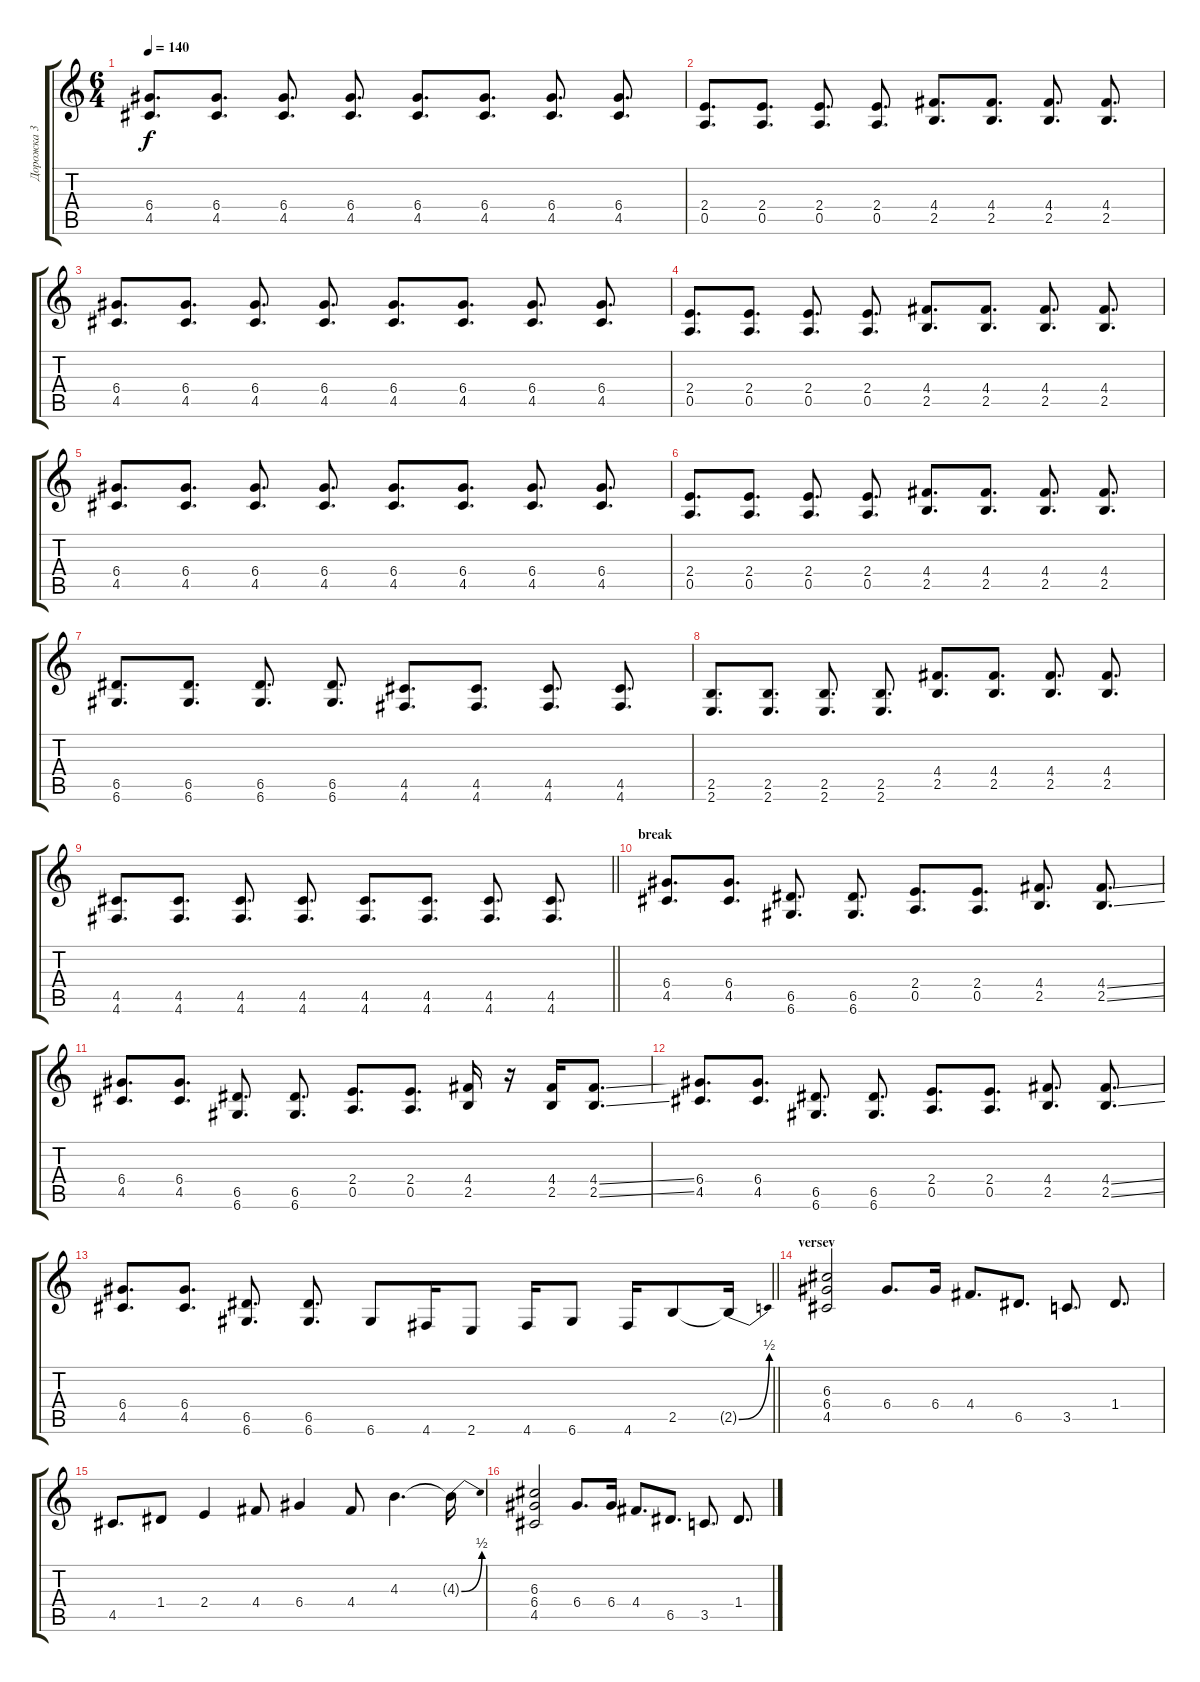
\track ("Дорожка 3" "Дорожка 3") {instrument distortionguitar}
\staff {score tabs}
\tuning (E4 B3 G3 D3 A2 D2) {hide}
\ts (6 4)
\tempo 140
\clef g2
\ks c
(6.4 4.5).8{d dy f} (6.4 4.5).8{d} (6.4 4.5).8{d} (6.4 4.5).8{d} (6.4 4.5).8{d} (6.4 4.5).8{d} (6.4 4.5).8{d} (6.4 4.5).8{d} |
(2.4 0.5).8{d} (2.4 0.5).8{d} (2.4 0.5).8{d} (2.4 0.5).8{d} (4.4 2.5).8{d} (4.4 2.5).8{d} (4.4 2.5).8{d} (4.4 2.5).8{d} |
(6.4 4.5).8{d} (6.4 4.5).8{d} (6.4 4.5).8{d} (6.4 4.5).8{d} (6.4 4.5).8{d} (6.4 4.5).8{d} (6.4 4.5).8{d} (6.4 4.5).8{d} |
(2.4 0.5).8{d} (2.4 0.5).8{d} (2.4 0.5).8{d} (2.4 0.5).8{d} (4.4 2.5).8{d} (4.4 2.5).8{d} (4.4 2.5).8{d} (4.4 2.5).8{d} |
(6.4 4.5).8{d} (6.4 4.5).8{d} (6.4 4.5).8{d} (6.4 4.5).8{d} (6.4 4.5).8{d} (6.4 4.5).8{d} (6.4 4.5).8{d} (6.4 4.5).8{d} |
(2.4 0.5).8{d} (2.4 0.5).8{d} (2.4 0.5).8{d} (2.4 0.5).8{d} (4.4 2.5).8{d} (4.4 2.5).8{d} (4.4 2.5).8{d} (4.4 2.5).8{d} |
(6.5 6.6).8{d} (6.5 6.6).8{d} (6.5 6.6).8{d} (6.5 6.6).8{d} (4.5 4.6).8{d} (4.5 4.6).8{d} (4.5 4.6).8{d} (4.5 4.6).8{d} |
(2.5 2.6).8{d} (2.5 2.6).8{d} (2.5 2.6).8{d} (2.5 2.6).8{d} (4.4 2.5).8{d} (4.4 2.5).8{d} (4.4 2.5).8{d} (4.4 2.5).8{d} |
\barLineRight lightlight
(4.5 4.6).8{d} (4.5 4.6).8{d} (4.5 4.6).8{d} (4.5 4.6).8{d} (4.5 4.6).8{d} (4.5 4.6).8{d} (4.5 4.6).8{d} (4.5 4.6).8{d} |
\section ("" "break")
(6.4 4.5).8{d} (6.4 4.5).8{d} (6.5 6.6).8{d} (6.5 6.6).8{d} (2.4 0.5).8{d} (2.4 0.5).8{d} (4.4 2.5).8{d} (4.4{ss} 2.5{ss}).8{d} |
(6.4 4.5).8{d} (6.4 4.5).8{d} (6.5 6.6).8{d} (6.5 6.6).8{d} (2.4 0.5).8{d} (2.4 0.5).8{d} (4.4 2.5).16 r.16 (4.4 2.5).16 (4.4{ss} 2.5{ss}).8{d} |
(6.4 4.5).8{d} (6.4 4.5).8{d} (6.5 6.6).8{d} (6.5 6.6).8{d} (2.4 0.5).8{d} (2.4 0.5).8{d} (4.4 2.5).8{d} (4.4{ss} 2.5{ss}).8{d} |
\barLineRight lightlight
(6.4 4.5).8{d} (6.4 4.5).8{d} (6.5 6.6).8{d} (6.5 6.6).8{d} 6.6.8 4.6.16 2.6.8 4.6.16 6.6.8 4.6.16 2.5.8 2.5{be (bend 0 0 60 2) t}.16 |
\section ("" "versev")
(6.3 6.4 4.5).2 6.4.8{d} 6.4.16 4.4.8{d} 6.5.8{d} 3.5.8{d} 1.4.8{d} |
4.5.8{d} 1.4.8 2.4.4 4.4.8 6.4.4 4.4.8 4.3.4{d} 4.3{be (bend 0 0 60 2) t}.16 |
(6.3 6.4 4.5).2 6.4.8{d} 6.4.16 4.4.8{d} 6.5.8{d} 3.5.8{d} 1.4.8{d}
